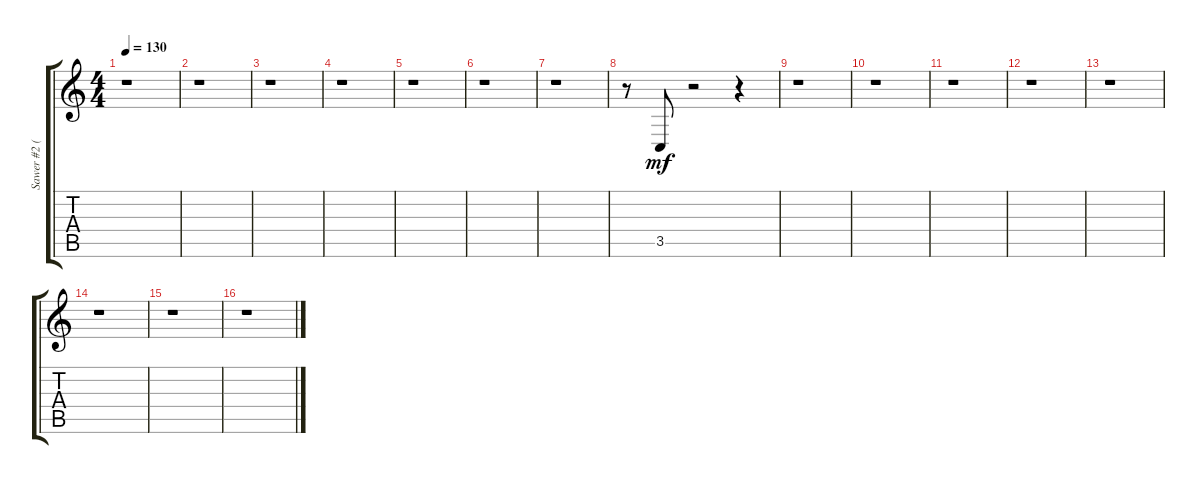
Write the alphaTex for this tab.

\track ("Sawer #2 (MIDI)" "Sawer #2 (") {instrument acousticgrandpiano}
\staff {score tabs}
\tuning (E4 B3 G3 D3 A2 E2) {hide}
\ts (4 4)
\tempo 130
\clef g2
\ks c
r.1{dy mf} |
r.1 |
r.1 |
r.1 |
r.1 |
r.1 |
r.1 |
r.8 3.5.8 r.2 r.4 |
r.1 |
r.1 |
r.1 |
r.1 |
r.1 |
r.1 |
r.1 |
r.1
